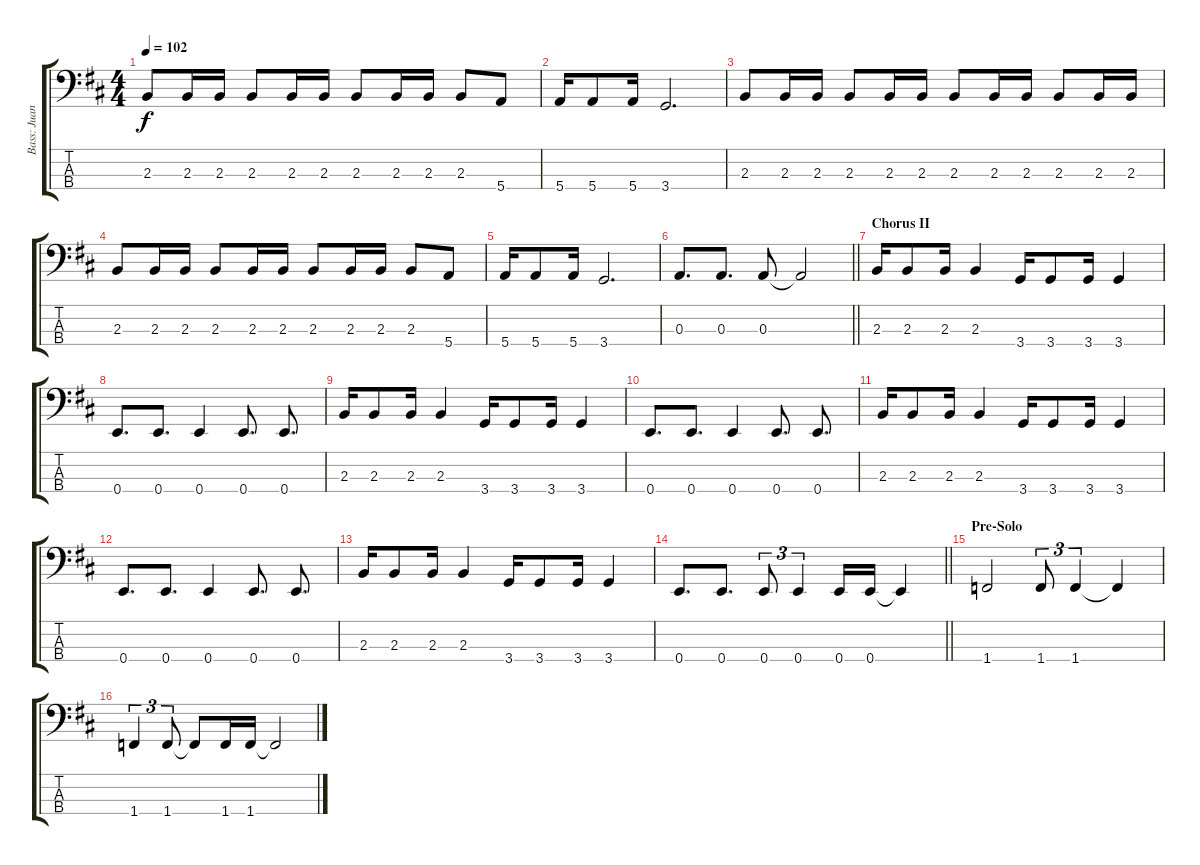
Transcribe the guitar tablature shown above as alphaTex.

\track ("Bass: Juan" "Bass: Juan") {instrument electricbassfinger}
\staff {score tabs}
\tuning (G2 D2 A1 E1) {hide}
\ts (4 4)
\tempo 102
\clef f4
\ks d
2.3.8{dy f} 2.3.16 2.3.16 2.3.8 2.3.16 2.3.16 2.3.8 2.3.16 2.3.16 2.3.8 5.4.8 |
5.4.16 5.4.8 5.4.16 3.4.2{d} |
2.3.8 2.3.16 2.3.16 2.3.8 2.3.16 2.3.16 2.3.8 2.3.16 2.3.16 2.3.8 2.3.16 2.3.16 |
2.3.8 2.3.16 2.3.16 2.3.8 2.3.16 2.3.16 2.3.8 2.3.16 2.3.16 2.3.8 5.4.8 |
5.4.16 5.4.8 5.4.16 3.4.2{d} |
\barLineRight lightlight
0.3.8{d} 0.3.8{d} 0.3.8 0.3{t}.2 |
\section ("" "Chorus II")
2.3.16 2.3.8 2.3.16 2.3.4 3.4.16 3.4.8 3.4.16 3.4.4 |
0.4.8{d} 0.4.8{d} 0.4.4 0.4.8{d} 0.4.8{d} |
2.3.16 2.3.8 2.3.16 2.3.4 3.4.16 3.4.8 3.4.16 3.4.4 |
0.4.8{d} 0.4.8{d} 0.4.4 0.4.8{d} 0.4.8{d} |
2.3.16 2.3.8 2.3.16 2.3.4 3.4.16 3.4.8 3.4.16 3.4.4 |
0.4.8{d} 0.4.8{d} 0.4.4 0.4.8{d} 0.4.8{d} |
2.3.16 2.3.8 2.3.16 2.3.4 3.4.16 3.4.8 3.4.16 3.4.4 |
\barLineRight lightlight
0.4.8{d} 0.4.8{d} 0.4.8{tu (3 2)} 0.4.4{tu (3 2)} 0.4.16 0.4.16 0.4{t}.4 |
\section ("" "Pre-Solo")
1.4.2 1.4.8{tu (3 2)} 1.4.4{tu (3 2)} 1.4{t}.4 |
1.4.4{tu (3 2)} 1.4.8{tu (3 2)} 1.4{t}.8 1.4.16 1.4.16 1.4{t}.2
